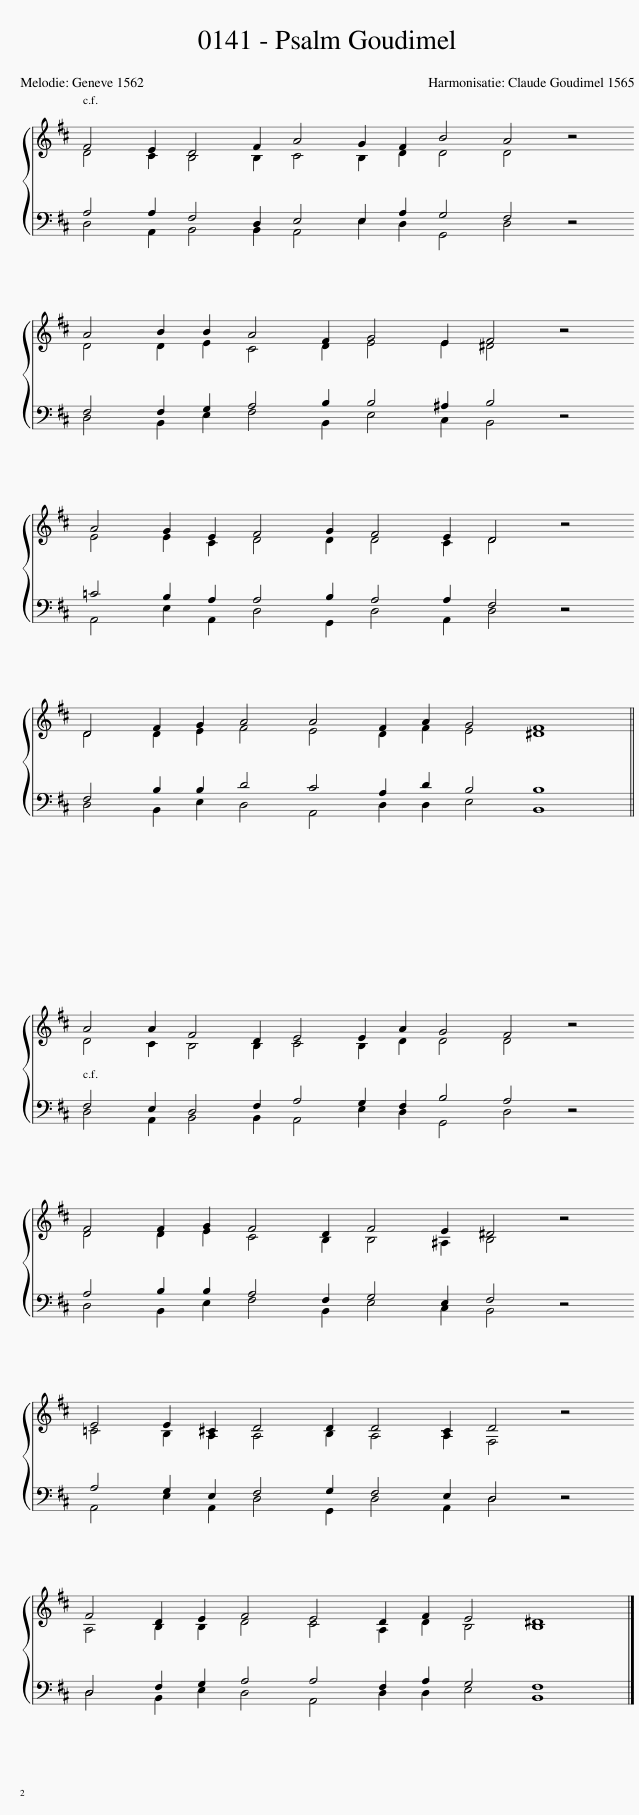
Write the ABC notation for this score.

X:1
%%score { ( 1 2 ) | ( 3 4 ) }
L:1/8
M:16/4
I:linebreak $
K:D
V:1 treble
V:2 treble
V:3 bass
V:4 bass
V:1
 F4 E2 D4 F2 A4 G2 F2 B4 A4 z4 |$ A4 B2 B2 A4 F2 G4 E2 F4 z4 |$ A4 G2 E2 F4 G2 F4 E2 D4 z4 |$ D4 F2 G2 A4 A4 F2 A2 G4 F8 ||$ A4 A2 F4 D2 E4 E2 A2 G4 F4 z4 |$ %5
 F4 F2 G2 F4 D2 F4 E2 ^D4 z4 |$ E4 E2 ^C2 D4 D2 D4 C2 D4 z4 |$ F4 D2 E2 F4 E4 D2 F2 E4 ^D8 |] %8
V:2
 D4 C2 B,4 B,2 C4 B,2 D2 D4 D4 x4 |$ D4 D2 E2 C4 D2 E4 E2 ^D4 x4 |$ E4 E2 C2 D4 D2 D4 C2 D4 x4 |$ D4 D2 E2 F4 E4 D2 F2 E4 ^D8 ||$ D4 C2 B,4 B,2 C4 B,2 D2 D4 D4 x4 |$ %5
 D4 D2 E2 C4 B,2 B,4 ^A,2 B,4 x4 |$ =C4 B,2 A,2 A,4 B,2 A,4 A,2 F,4 x4 |$ A,4 B,2 B,2 D4 C4 A,2 D2 B,4 B,8 |] %8
V:3
 A,4 A,2 F,4 D,2 E,4 E,2 A,2 G,4 F,4 z4 |$ F,4 F,2 G,2 A,4 B,2 B,4 ^A,2 B,4 z4 |$ =C4 B,2 A,2 A,4 B,2 A,4 A,2 F,4 z4 |$ F,4 B,2 B,2 D4 C4 A,2 D2 B,4 B,8 ||$ F,4 E,2 D,4 F,2 A,4 G,2 F,2 B,4 A,4 z4 |$ %5
 A,4 B,2 B,2 A,4 F,2 G,4 E,2 F,4 z4 |$ A,4 G,2 E,2 F,4 G,2 F,4 E,2 D,4 z4 |$ D,4 F,2 G,2 A,4 A,4 F,2 A,2 G,4 F,8 |] %8
V:4
 D,4 A,,2 B,,4 B,,2 A,,4 E,2 D,2 G,,4 D,4 x4 |$ D,4 B,,2 E,2 F,4 B,,2 E,4 C,2 B,,4 x4 |$ A,,4 E,2 A,,2 D,4 G,,2 D,4 A,,2 D,4 x4 |$ D,4 B,,2 E,2 D,4 A,,4 D,2 D,2 E,4 B,,8 ||$ D,4 A,,2 B,,4 B,,2 A,,4 E,2 D,2 G,,4 D,4 x4 |$ %5
 D,4 B,,2 E,2 F,4 B,,2 E,4 C,2 B,,4 x4 |$ A,,4 E,2 A,,2 D,4 G,,2 D,4 A,,2 D,4 x4 |$ D,4 B,,2 E,2 D,4 A,,4 D,2 D,2 E,4 B,,8 |] %8
